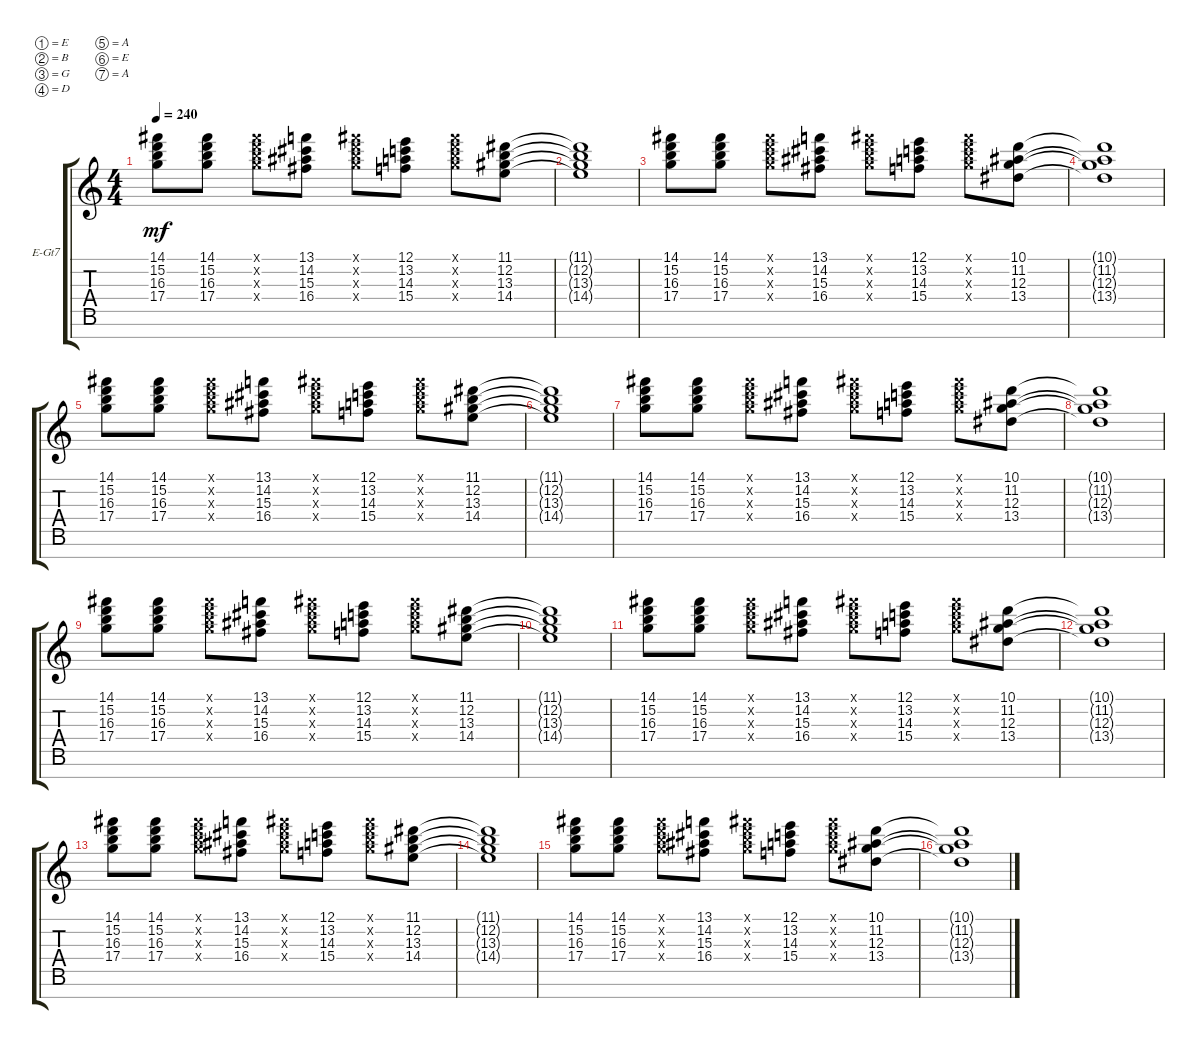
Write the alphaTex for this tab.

\defaultSystemsLayout 4
\bracketExtendMode groupsimilarinstruments
\firstSystemTrackNameOrientation horizontal
\otherSystemsTrackNameOrientation horizontal
\track ("Electric Guitar" "E-Gt7") {instrument distortionguitar}
\staff {score tabs}
\tuning (E4 B3 G3 D3 A2 E2 A1)
\ts (4 4)
\tempo 240
\clef g2
\ks c
(17.4 16.3 15.2 14.1).8{dy mf} (17.4 16.3 15.2 14.1).8 (17.4{x} 16.3{x} 15.2{x} 14.1{x}).8 (16.4 15.3 14.2 13.1).8 (17.4{x} 16.3{x} 15.2{x} 14.1{x}).8 (15.4 14.3 13.2 12.1).8 (17.4{x} 16.3{x} 15.2{x} 14.1{x}).8 (14.4 13.3 12.2 11.1).8 |
(14.4{t} 13.3{t} 12.2{t} 11.1{t}).1 |
(17.4 16.3 15.2 14.1).8 (17.4 16.3 15.2 14.1).8 (17.4{x} 16.3{x} 15.2{x} 14.1{x}).8 (16.4 15.3 14.2 13.1).8 (17.4{x} 16.3{x} 15.2{x} 14.1{x}).8 (15.4 14.3 13.2 12.1).8 (17.4{x} 16.3{x} 15.2{x} 14.1{x}).8 (13.4 12.3 11.2 10.1).8 |
(13.4{t} 12.3{t} 11.2{t} 10.1{t}).1 |
(17.4 16.3 15.2 14.1).8 (17.4 16.3 15.2 14.1).8 (17.4{x} 16.3{x} 15.2{x} 14.1{x}).8 (16.4 15.3 14.2 13.1).8 (17.4{x} 16.3{x} 15.2{x} 14.1{x}).8 (15.4 14.3 13.2 12.1).8 (17.4{x} 16.3{x} 15.2{x} 14.1{x}).8 (14.4 13.3 12.2 11.1).8 |
(14.4{t} 13.3{t} 12.2{t} 11.1{t}).1 |
(17.4 16.3 15.2 14.1).8 (17.4 16.3 15.2 14.1).8 (17.4{x} 16.3{x} 15.2{x} 14.1{x}).8 (16.4 15.3 14.2 13.1).8 (17.4{x} 16.3{x} 15.2{x} 14.1{x}).8 (15.4 14.3 13.2 12.1).8 (17.4{x} 16.3{x} 15.2{x} 14.1{x}).8 (13.4 12.3 11.2 10.1).8 |
(13.4{t} 12.3{t} 11.2{t} 10.1{t}).1 |
(17.4 16.3 15.2 14.1).8 (17.4 16.3 15.2 14.1).8 (17.4{x} 16.3{x} 15.2{x} 14.1{x}).8 (16.4 15.3 14.2 13.1).8 (17.4{x} 16.3{x} 15.2{x} 14.1{x}).8 (15.4 14.3 13.2 12.1).8 (17.4{x} 16.3{x} 15.2{x} 14.1{x}).8 (14.4 13.3 12.2 11.1).8 |
(14.4{t} 13.3{t} 12.2{t} 11.1{t}).1 |
(17.4 16.3 15.2 14.1).8 (17.4 16.3 15.2 14.1).8 (17.4{x} 16.3{x} 15.2{x} 14.1{x}).8 (16.4 15.3 14.2 13.1).8 (17.4{x} 16.3{x} 15.2{x} 14.1{x}).8 (15.4 14.3 13.2 12.1).8 (17.4{x} 16.3{x} 15.2{x} 14.1{x}).8 (13.4 12.3 11.2 10.1).8 |
(13.4{t} 12.3{t} 11.2{t} 10.1{t}).1 |
(17.4 16.3 15.2 14.1).8 (17.4 16.3 15.2 14.1).8 (17.4{x} 16.3{x} 15.2{x} 14.1{x}).8 (16.4 15.3 14.2 13.1).8 (17.4{x} 16.3{x} 15.2{x} 14.1{x}).8 (15.4 14.3 13.2 12.1).8 (17.4{x} 16.3{x} 15.2{x} 14.1{x}).8 (14.4 13.3 12.2 11.1).8 |
(14.4{t} 13.3{t} 12.2{t} 11.1{t}).1 |
(17.4 16.3 15.2 14.1).8 (17.4 16.3 15.2 14.1).8 (17.4{x} 16.3{x} 15.2{x} 14.1{x}).8 (16.4 15.3 14.2 13.1).8 (17.4{x} 16.3{x} 15.2{x} 14.1{x}).8 (15.4 14.3 13.2 12.1).8 (17.4{x} 16.3{x} 15.2{x} 14.1{x}).8 (13.4 12.3 11.2 10.1).8 |
(13.4{t} 12.3{t} 11.2{t} 10.1{t}).1
